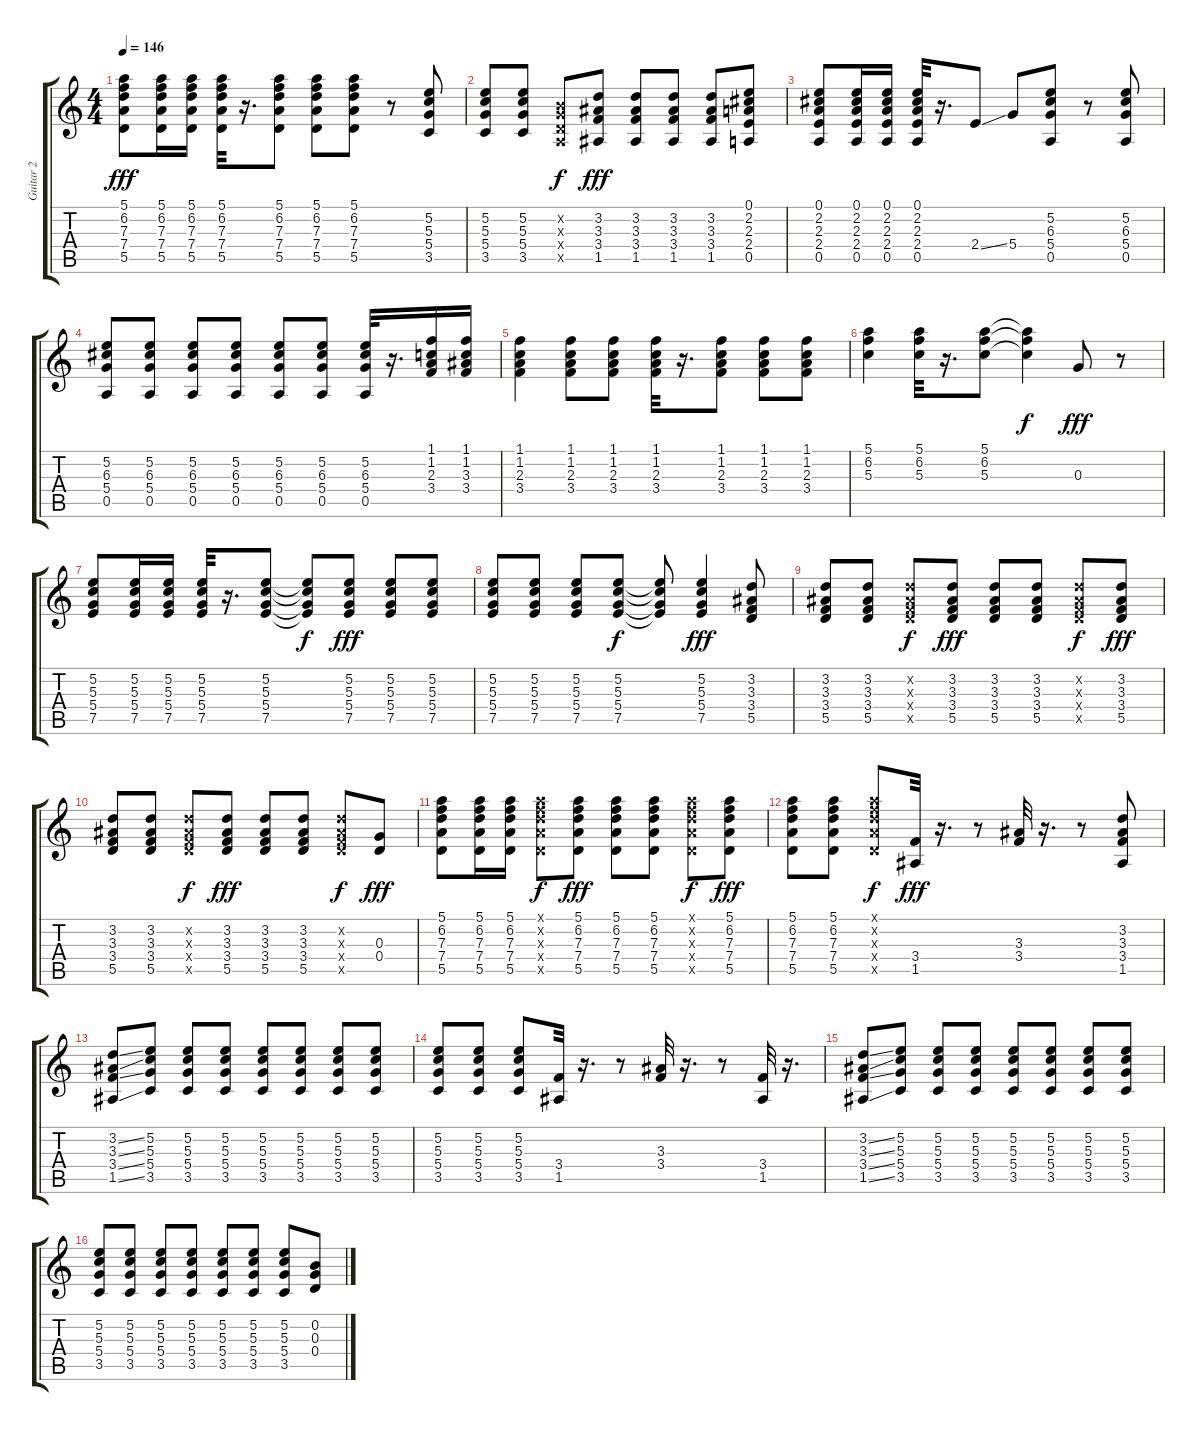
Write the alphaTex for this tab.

\track ("Guitar 2" "Guitar 2") {instrument electricguitarjazz}
\staff {score tabs}
\tuning (E4 B3 G3 D3 A2 E2) {hide}
\ts (4 4)
\tempo 146
\clef g2
\ks c
(5.1 6.2 7.3 7.4 5.5).8{dy fff} (5.1 6.2 7.3 7.4 5.5).16 (5.1 6.2 7.3 7.4 5.5).16 (5.1 6.2 7.3 7.4 5.5).32 r.16{d} (5.1 6.2 7.3 7.4 5.5).8 (5.1 6.2 7.3 7.4 5.5).8 (5.1 6.2 7.3 7.4 5.5).8 r.8 (5.2 5.3 5.4 3.5).8 |
(5.2 5.3 5.4 3.5).8 (5.2 5.3 5.4 3.5).8 (0.2{x} 0.3{x} 0.4{x} 0.5{x}).8{dy f} (3.2 3.3 3.4 1.5).8{dy fff} (3.2 3.3 3.4 1.5).8 (3.2 3.3 3.4 1.5).8 (3.2 3.3 3.4 1.5).8 (0.1 2.2 2.3 2.4 0.5).8 |
(0.1 2.2 2.3 2.4 0.5).8 (0.1 2.2 2.3 2.4 0.5).16 (0.1 2.2 2.3 2.4 0.5).16 (0.1 2.2 2.3 2.4 0.5).32 r.16{d} 2.4{ss}.8 5.4.8 (5.2 6.3 5.4 0.5).8 r.8 (5.2 6.3 5.4 0.5).8 |
(5.2 6.3 5.4 0.5).8 (5.2 6.3 5.4 0.5).8 (5.2 6.3 5.4 0.5).8 (5.2 6.3 5.4 0.5).8 (5.2 6.3 5.4 0.5).8 (5.2 6.3 5.4 0.5).8 (5.2 6.3 5.4 0.5).32 r.16{d} (1.1 1.2 2.3 3.4).16 (1.1 1.2 3.3 3.4).16 |
(1.1 1.2 2.3 3.4).4 (1.1 1.2 2.3 3.4).8 (1.1 1.2 2.3 3.4).8 (1.1 1.2 2.3 3.4).32 r.16{d} (1.1 1.2 2.3 3.4).8 (1.1 1.2 2.3 3.4).8 (1.1 1.2 2.3 3.4).8 |
(5.1 6.2 5.3).4 (5.1 6.2 5.3).32 r.16{d} (5.1 6.2 5.3).8 (5.1{t} 6.2{t} 5.3{t}).4{dy f} 0.3.8{dy fff} r.8 |
(5.2 5.3 5.4 7.5).8 (5.2 5.3 5.4 7.5).16 (5.2 5.3 5.4 7.5).16 (5.2 5.3 5.4 7.5).32 r.16{d} (5.2 5.3 5.4 7.5).8 (5.2{t} 5.3{t} 5.4{t} 7.5{t}).8{dy f} (5.2 5.3 5.4 7.5).8{dy fff} (5.2 5.3 5.4 7.5).8 (5.2 5.3 5.4 7.5).8 |
(5.2 5.3 5.4 7.5).8 (5.2 5.3 5.4 7.5).8 (5.2 5.3 5.4 7.5).8 (5.2 5.3 5.4 7.5).8{dy f} (5.2{t} 5.3{t} 5.4{t} 7.5{t}).8 (5.2 5.3 5.4 7.5).4{dy fff} (3.2 3.3 3.4 5.5).8 |
(3.2 3.3 3.4 5.5).8 (3.2 3.3 3.4 5.5).8 (3.2{x} 3.3{x} 3.4{x} 5.5{x}).8{dy f} (3.2 3.3 3.4 5.5).8{dy fff} (3.2 3.3 3.4 5.5).8 (3.2 3.3 3.4 5.5).8 (3.2{x} 3.3{x} 3.4{x} 5.5{x}).8{dy f} (3.2 3.3 3.4 5.5).8{dy fff} |
(3.2 3.3 3.4 5.5).8 (3.2 3.3 3.4 5.5).8 (3.2{x} 3.3{x} 3.4{x} 5.5{x}).8{dy f} (3.2 3.3 3.4 5.5).8{dy fff} (3.2 3.3 3.4 5.5).8 (3.2 3.3 3.4 5.5).8 (3.2{x} 3.3{x} 3.4{x} 5.5{x}).8{dy f} (0.3 0.4).8{dy fff} |
(5.1 6.2 7.3 7.4 5.5).8 (5.1 6.2 7.3 7.4 5.5).16 (5.1 6.2 7.3 7.4 5.5).16 (5.1{x} 6.2{x} 7.3{x} 7.4{x} 5.5{x}).8{dy f} (5.1 6.2 7.3 7.4 5.5).8{dy fff} (5.1 6.2 7.3 7.4 5.5).8 (5.1 6.2 7.3 7.4 5.5).8 (5.1{x} 6.2{x} 7.3{x} 7.4{x} 5.5{x}).8{dy f} (5.1 6.2 7.3 7.4 5.5).8{dy fff} |
(5.1 6.2 7.3 7.4 5.5).8 (5.1 6.2 7.3 7.4 5.5).8 (5.1{x} 6.2{x} 7.3{x} 7.4{x} 5.5{x}).8{dy f} (3.4 1.5).32{dy fff} r.16{d} r.8 (3.3 3.4).32 r.16{d} r.8 (3.2 3.3 3.4 1.5).8 |
(3.2{ss} 3.3{ss} 3.4{ss} 1.5{ss}).8 (5.2 5.3 5.4 3.5).8 (5.2 5.3 5.4 3.5).8 (5.2 5.3 5.4 3.5).8 (5.2 5.3 5.4 3.5).8 (5.2 5.3 5.4 3.5).8 (5.2 5.3 5.4 3.5).8 (5.2 5.3 5.4 3.5).8 |
(5.2 5.3 5.4 3.5).8 (5.2 5.3 5.4 3.5).8 (5.2 5.3 5.4 3.5).8 (3.4 1.5).32 r.16{d} r.8 (3.3 3.4).32 r.16{d} r.8 (3.4 1.5).32 r.16{d} |
(3.2{ss} 3.3{ss} 3.4{ss} 1.5{ss}).8 (5.2 5.3 5.4 3.5).8 (5.2 5.3 5.4 3.5).8 (5.2 5.3 5.4 3.5).8 (5.2 5.3 5.4 3.5).8 (5.2 5.3 5.4 3.5).8 (5.2 5.3 5.4 3.5).8 (5.2 5.3 5.4 3.5).8 |
(5.2 5.3 5.4 3.5).8 (5.2 5.3 5.4 3.5).8 (5.2 5.3 5.4 3.5).8 (5.2 5.3 5.4 3.5).8 (5.2 5.3 5.4 3.5).8 (5.2 5.3 5.4 3.5).8 (5.2 5.3 5.4 3.5).8 (0.2 0.3 0.4).8
